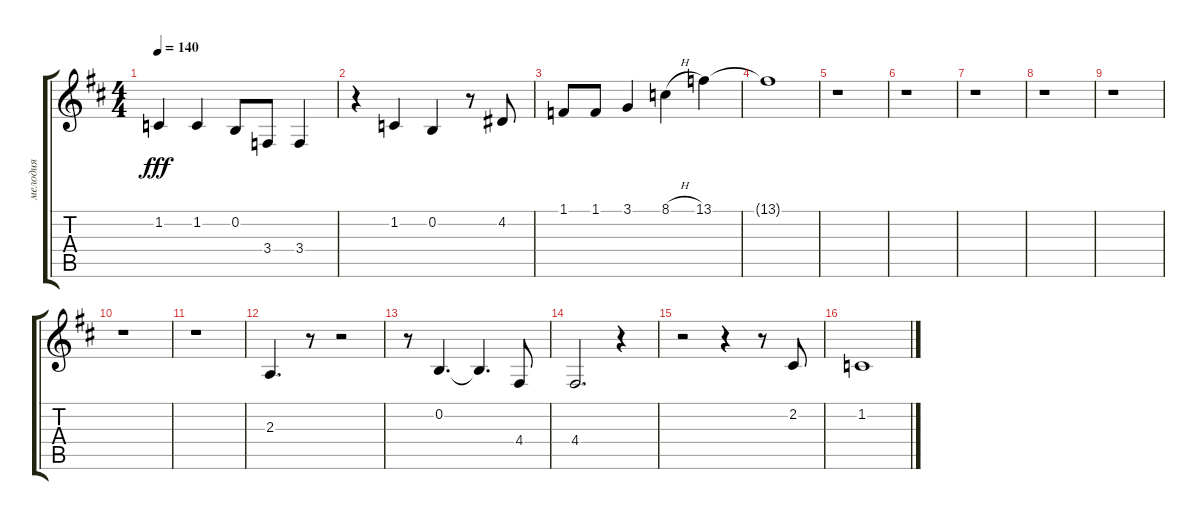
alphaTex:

\track ("мелодия" "мелодия") {instrument accordion}
\staff {score tabs}
\tuning (E4 B3 G3 D3 A2 E2) {hide}
\ts (4 4)
\tempo 140
\clef g2
\ks bminor
1.2.4{dy fff} 1.2.4 0.2.8 3.4.8 3.4.4 |
r.4 1.2.4 0.2.4 r.8 4.2.8 |
1.1.8 1.1.8 3.1.4 8.1{h}.4 13.1.4 |
13.1{t}.1 |
r.1 |
r.1 |
r.1 |
r.1 |
r.1 |
r.1 |
r.1 |
2.3.4{d} r.8 r.2 |
r.8 0.2.4{d} 0.2{t}.4{d} 4.4.8 |
4.4.2{d} r.4 |
r.2 r.4 r.8 2.2.8 |
1.2.1
